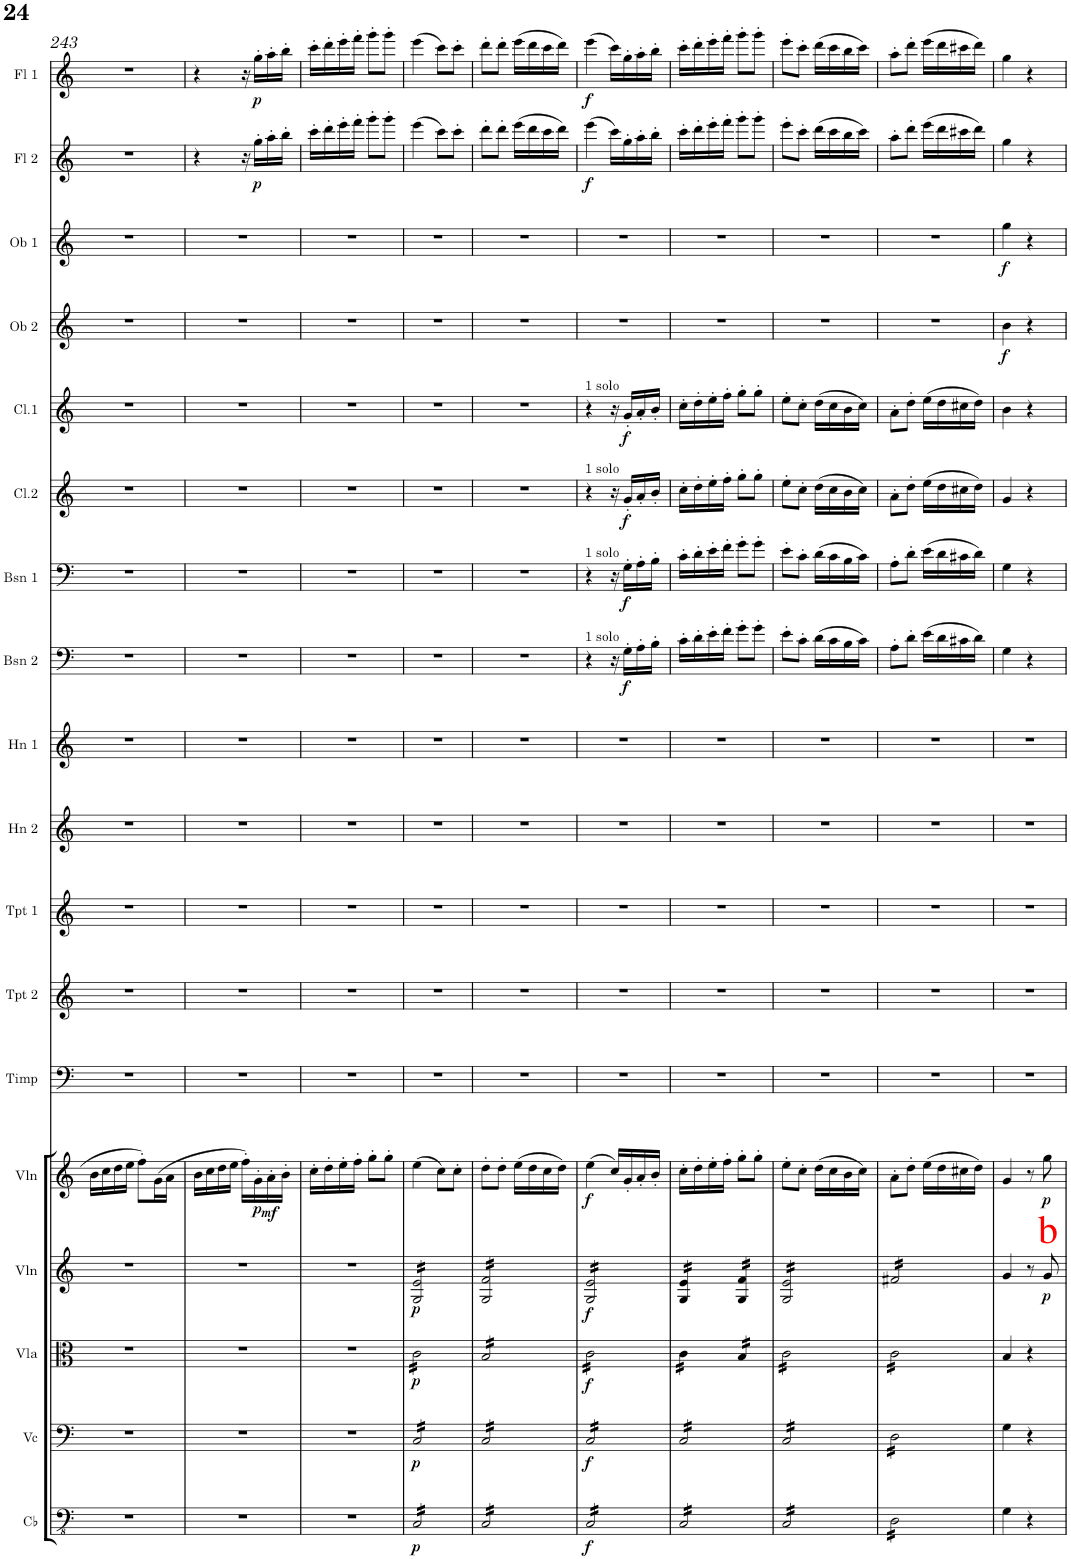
**kern	**dynam	**kern	**dynam	**kern	**dynam	**kern	**dynam	**kern	**text	**dynam	**kern	**kern	**kern	**kern	**kern	**kern	**dynam	**kern	**dynam	**kern	**dynam	**kern	**dynam	**kern	**dynam	**kern	**dynam	**kern	**dynam	**kern	**dynam
*part18	*part18	*part17	*part17	*part16	*part16	*part15	*part15	*part14	*part14	*part14	*part13	*part12	*part11	*part10	*part9	*part8	*part8	*part7	*part7	*part6	*part6	*part5	*part5	*part4	*part4	*part3	*part3	*part2	*part2	*part1	*part1
*staff18	*staff18	*staff17	*staff17	*staff16	*staff16	*staff15	*staff15	*staff14	*staff14	*staff14	*staff13	*staff12	*staff11	*staff10	*staff9	*staff8	*staff8	*staff7	*staff7	*staff6	*staff6	*staff5	*staff5	*staff4	*staff4	*staff3	*staff3	*staff2	*staff2	*staff1	*staff1
*I"Contrabass	*	*I"Violoncello	*	*I"Viola	*	*I"Violin	*	*I"Violin	*	*	*I"Timpani	*I"C Trumpet 2	*I"C Trumpet 1	*I"C Horn 2	*I"C Horn 1	*I"Bassoon 2	*	*I"Bassoon 1	*	*I"C Clarinet 2	*	*I"C Clarinet 1	*	*I"Oboe 2	*	*I"Oboe 1	*	*I"Flute 2	*	*I"Flute 1	*
*I'Cb	*	*I'Vc	*	*I'Vla	*	*I'Vln	*	*I'Vln	*	*	*I'Timp	*I'Tpt 2	*I'Tpt 1	*I'Hn 2	*I'Hn 1	*I'Bsn 2	*	*I'Bsn 1	*	*I'Cl.2	*	*I'Cl.1	*	*I'Ob 2	*	*I'Ob 1	*	*I'Fl 2	*	*I'Fl 1	*
!!LO:PB:g=z
*clefFv4	*	*clefF4	*	*clefC3	*	*clefG2	*	*clefG2	*	*	*clefF4	*clefG2	*clefG2	*clefG2	*clefG2	*clefF4	*	*clefF4	*	*clefG2	*	*clefG2	*	*clefG2	*	*clefG2	*	*clefG2	*	*clefG2	*
*	*	*	*	*	*	*	*	*	*	*	*	*	*	*Trd7c12	*Trd7c12	*	*	*	*	*Trd1c2	*	*Trd1c2	*	*	*	*	*	*	*	*	*
*k[]	*	*k[]	*	*k[]	*	*k[]	*	*k[]	*	*	*k[]	*k[]	*k[]	*k[]	*k[]	*k[]	*	*k[]	*	*k[]	*	*k[]	*	*k[]	*	*k[]	*	*k[]	*	*k[]	*
*M2/4	*	*M2/4	*	*M2/4	*	*M2/4	*	*M2/4	*	*	*M2/4	*M2/4	*M2/4	*M2/4	*M2/4	*M2/4	*	*M2/4	*	*M2/4	*	*M2/4	*	*M2/4	*	*M2/4	*	*M2/4	*	*M2/4	*
=243	=243	=243	=243	=243	=243	=243	=243	=243	=243	=243	=243	=243	=243	=243	=243	=243	=243	=243	=243	=243	=243	=243	=243	=243	=243	=243	=243	=243	=243	=243	=243
2r	.	2r	.	2r	.	2r	.	16b\LL	.	.	2r	2r	2r	2r	2r	2r	.	2r	.	2r	.	2r	.	2r	.	2r	.	2r	.	2r	.
.	.	.	.	.	.	.	.	16cc\	.	.	.	.	.	.	.	.	.	.	.	.	.	.	.	.	.	.	.	.	.	.	.
.	.	.	.	.	.	.	.	16dd\	.	.	.	.	.	.	.	.	.	.	.	.	.	.	.	.	.	.	.	.	.	.	.
.	.	.	.	.	.	.	.	16ee\JJ	.	.	.	.	.	.	.	.	.	.	.	.	.	.	.	.	.	.	.	.	.	.	.
.	.	.	.	.	.	.	.	8ff'\L	.	.	.	.	.	.	.	.	.	.	.	.	.	.	.	.	.	.	.	.	.	.	.
.	.	.	.	.	.	.	.	(16g\L	.	.	.	.	.	.	.	.	.	.	.	.	.	.	.	.	.	.	.	.	.	.	.
.	.	.	.	.	.	.	.	16a\JJ	.	.	.	.	.	.	.	.	.	.	.	.	.	.	.	.	.	.	.	.	.	.	.
=244	=244	=244	=244	=244	=244	=244	=244	=244	=244	=244	=244	=244	=244	=244	=244	=244	=244	=244	=244	=244	=244	=244	=244	=244	=244	=244	=244	=244	=244	=244	=244
2r	.	2r	.	2r	.	2r	.	16b\LL	.	.	2r	2r	2r	2r	2r	2r	.	2r	.	2r	.	2r	.	2r	.	2r	.	4r	.	4r	.
.	.	.	.	.	.	.	.	16cc\	.	.	.	.	.	.	.	.	.	.	.	.	.	.	.	.	.	.	.	.	.	.	.
.	.	.	.	.	.	.	.	16dd\	.	.	.	.	.	.	.	.	.	.	.	.	.	.	.	.	.	.	.	.	.	.	.
.	.	.	.	.	.	.	.	16ee\JJ	.	.	.	.	.	.	.	.	.	.	.	.	.	.	.	.	.	.	.	.	.	.	.
.	.	.	.	.	.	.	.	16ff'\LL)	.	.	.	.	.	.	.	.	.	.	.	.	.	.	.	.	.	.	.	16r	.	16r	.
!	!	!	!	!	!	!	!	!	!	!LO:DY:b	!	!	!	!	!	!	!	!	!	!	!	!	!	!	!	!	!	!	!LO:DY:b	!	!LO:DY:b
.	.	.	.	.	.	.	.	16g'\	.	p	.	.	.	.	.	.	.	.	.	.	.	.	.	.	.	.	.	16gg'\LL	p	16gg'\LL	p
!	!	!	!	!	!	!	!	!	!	!LO:DY:b	!	!	!	!	!	!	!	!	!	!	!	!	!	!	!	!	!	!	!	!	!
.	.	.	.	.	.	.	.	16a'\	.	mf	.	.	.	.	.	.	.	.	.	.	.	.	.	.	.	.	.	16aa'\	.	16aa'\	.
.	.	.	.	.	.	.	.	16b'\JJ	.	.	.	.	.	.	.	.	.	.	.	.	.	.	.	.	.	.	.	16bb'\JJ	.	16bb'\JJ	.
=245	=245	=245	=245	=245	=245	=245	=245	=245	=245	=245	=245	=245	=245	=245	=245	=245	=245	=245	=245	=245	=245	=245	=245	=245	=245	=245	=245	=245	=245	=245	=245
2r	.	2r	.	2r	.	2r	.	16cc'\LL	.	.	2r	2r	2r	2r	2r	2r	.	2r	.	2r	.	2r	.	2r	.	2r	.	16ccc'\LL	.	16ccc'\LL	.
.	.	.	.	.	.	.	.	16dd'\	.	.	.	.	.	.	.	.	.	.	.	.	.	.	.	.	.	.	.	16ddd'\	.	16ddd'\	.
.	.	.	.	.	.	.	.	16ee'\	.	.	.	.	.	.	.	.	.	.	.	.	.	.	.	.	.	.	.	16eee'\	.	16eee'\	.
.	.	.	.	.	.	.	.	16ff'\JJ	.	.	.	.	.	.	.	.	.	.	.	.	.	.	.	.	.	.	.	16fff'\JJ	.	16fff'\JJ	.
.	.	.	.	.	.	.	.	8gg'\L	.	.	.	.	.	.	.	.	.	.	.	.	.	.	.	.	.	.	.	8ggg'\L	.	8ggg'\L	.
.	.	.	.	.	.	.	.	8gg'\J	.	.	.	.	.	.	.	.	.	.	.	.	.	.	.	.	.	.	.	8ggg'\J	.	8ggg'\J	.
=246	=246	=246	=246	=246	=246	=246	=246	=246	=246	=246	=246	=246	=246	=246	=246	=246	=246	=246	=246	=246	=246	=246	=246	=246	=246	=246	=246	=246	=246	=246	=246
!	!LO:DY:b	!	!LO:DY:b	!	!LO:DY:b	!	!LO:DY:b	!	!	!	!	!	!	!	!	!	!	!	!	!	!	!	!	!	!	!	!	!	!	!	!
*tremolo	*	*	*	*	*	*	*	*	*	*	*	*	*	*	*	*	*	*	*	*	*	*	*	*	*	*	*	*	*	*	*
*	*	*tremolo	*	*	*	*	*	*	*	*	*	*	*	*	*	*	*	*	*	*	*	*	*	*	*	*	*	*	*	*	*
*	*	*	*	*tremolo	*	*	*	*	*	*	*	*	*	*	*	*	*	*	*	*	*	*	*	*	*	*	*	*	*	*	*
*	*	*	*	*	*	*tremolo	*	*	*	*	*	*	*	*	*	*	*	*	*	*	*	*	*	*	*	*	*	*	*	*	*
16CC/LL	p	16C/LL	p	16c\LL	p	16G/ 16e/LL	p	(4ee\	.	.	2r	2r	2r	2r	2r	2r	.	2r	.	2r	.	2r	.	2r	.	2r	.	(4eee\	.	(4eee\	.
16CC/	.	16C/	.	16c\	.	16G/ 16e/	.	.	.	.	.	.	.	.	.	.	.	.	.	.	.	.	.	.	.	.	.	.	.	.	.
16CC/	.	16C/	.	16c\	.	16G/ 16e/	.	.	.	.	.	.	.	.	.	.	.	.	.	.	.	.	.	.	.	.	.	.	.	.	.
16CC/	.	16C/	.	16c\	.	16G/ 16e/	.	.	.	.	.	.	.	.	.	.	.	.	.	.	.	.	.	.	.	.	.	.	.	.	.
16CC/	.	16C/	.	16c\	.	16G/ 16e/	.	8cc\L)	.	.	.	.	.	.	.	.	.	.	.	.	.	.	.	.	.	.	.	8ccc\L)	.	8ccc\L)	.
16CC/	.	16C/	.	16c\	.	16G/ 16e/	.	.	.	.	.	.	.	.	.	.	.	.	.	.	.	.	.	.	.	.	.	.	.	.	.
16CC/	.	16C/	.	16c\	.	16G/ 16e/	.	8cc'\J	.	.	.	.	.	.	.	.	.	.	.	.	.	.	.	.	.	.	.	8ccc'\J	.	8ccc'\J	.
16CC/JJ	.	16C/JJ	.	16c\JJ	.	16G/ 16e/JJ	.	.	.	.	.	.	.	.	.	.	.	.	.	.	.	.	.	.	.	.	.	.	.	.	.
=247	=247	=247	=247	=247	=247	=247	=247	=247	=247	=247	=247	=247	=247	=247	=247	=247	=247	=247	=247	=247	=247	=247	=247	=247	=247	=247	=247	=247	=247	=247	=247
16CC/LL	.	16C/LL	.	16B/LL	.	16G/ 16f/LL	.	8dd'\L	.	.	2r	2r	2r	2r	2r	2r	.	2r	.	2r	.	2r	.	2r	.	2r	.	8ddd'\L	.	8ddd'\L	.
16CC/	.	16C/	.	16B/	.	16G/ 16f/	.	.	.	.	.	.	.	.	.	.	.	.	.	.	.	.	.	.	.	.	.	.	.	.	.
16CC/	.	16C/	.	16B/	.	16G/ 16f/	.	8dd'\J	.	.	.	.	.	.	.	.	.	.	.	.	.	.	.	.	.	.	.	8ddd'\J	.	8ddd'\J	.
16CC/	.	16C/	.	16B/	.	16G/ 16f/	.	.	.	.	.	.	.	.	.	.	.	.	.	.	.	.	.	.	.	.	.	.	.	.	.
16CC/	.	16C/	.	16B/	.	16G/ 16f/	.	(16ee\LL	.	.	.	.	.	.	.	.	.	.	.	.	.	.	.	.	.	.	.	(16eee\LL	.	(16eee\LL	.
16CC/	.	16C/	.	16B/	.	16G/ 16f/	.	16dd\	.	.	.	.	.	.	.	.	.	.	.	.	.	.	.	.	.	.	.	16ddd\	.	16ddd\	.
16CC/	.	16C/	.	16B/	.	16G/ 16f/	.	16cc\	.	.	.	.	.	.	.	.	.	.	.	.	.	.	.	.	.	.	.	16ccc\	.	16ccc\	.
16CC/JJ	.	16C/JJ	.	16B/JJ	.	16G/ 16f/JJ	.	16dd\JJ)	.	.	.	.	.	.	.	.	.	.	.	.	.	.	.	.	.	.	.	16ddd\JJ)	.	16ddd\JJ)	.
=248	=248	=248	=248	=248	=248	=248	=248	=248	=248	=248	=248	=248	=248	=248	=248	=248	=248	=248	=248	=248	=248	=248	=248	=248	=248	=248	=248	=248	=248	=248	=248
!	!	!	!	!	!	!	!	!	!	!	!	!	!	!	!	!	!	!	!	!	!	!LO:TX:a:t=1 solo	!	!	!	!	!	!	!	!	!
!	!	!	!	!	!	!	!	!	!	!	!	!	!	!	!	!	!	!	!	!LO:TX:a:t=1 solo	!	!	!	!	!	!	!	!	!	!	!
!	!	!	!	!	!	!	!	!	!	!	!	!	!	!	!	!	!	!LO:TX:a:t=1 solo	!	!	!	!	!	!	!	!	!	!	!	!	!
!	!	!	!	!	!	!	!	!	!	!	!	!	!	!	!	!LO:TX:a:t=1 solo	!	!	!	!	!	!	!	!	!	!	!	!	!	!	!
!	!LO:DY:b	!	!LO:DY:b	!	!LO:DY:b	!	!LO:DY:b	!	!	!LO:DY:b	!	!	!	!	!	!	!	!	!	!	!	!	!	!	!	!	!	!	!LO:DY:b	!	!LO:DY:b
16CC/LL	f	16C/LL	f	16c\LL	f	16G/ 16e/LL	f	(4ee\	.	f	2r	2r	2r	2r	2r	4r	.	4r	.	4r	.	4r	.	2r	.	2r	.	(4eee\	f	(4eee\	f
16CC/	.	16C/	.	16c\	.	16G/ 16e/	.	.	.	.	.	.	.	.	.	.	.	.	.	.	.	.	.	.	.	.	.	.	.	.	.
16CC/	.	16C/	.	16c\	.	16G/ 16e/	.	.	.	.	.	.	.	.	.	.	.	.	.	.	.	.	.	.	.	.	.	.	.	.	.
16CC/	.	16C/	.	16c\	.	16G/ 16e/	.	.	.	.	.	.	.	.	.	.	.	.	.	.	.	.	.	.	.	.	.	.	.	.	.
16CC/	.	16C/	.	16c\	.	16G/ 16e/	.	16cc/LL)	.	.	.	.	.	.	.	16r	.	16r	.	16r	.	16r	.	.	.	.	.	16ccc\LL)	.	16ccc\LL)	.
!	!	!	!	!	!	!	!	!	!	!	!	!	!	!	!	!	!LO:DY:b	!	!LO:DY:b	!	!LO:DY:b	!	!LO:DY:b	!	!	!	!	!	!	!	!
16CC/	.	16C/	.	16c\	.	16G/ 16e/	.	16g'/	.	.	.	.	.	.	.	16G'\LL	f	16G'\LL	f	16g'/LL	f	16g'/LL	f	.	.	.	.	16gg'\	.	16gg'\	.
16CC/	.	16C/	.	16c\	.	16G/ 16e/	.	16a'/	.	.	.	.	.	.	.	16A'\	.	16A'\	.	16a'/	.	16a'/	.	.	.	.	.	16aa'\	.	16aa'\	.
16CC/JJ	.	16C/JJ	.	16c\JJ	.	16G/ 16e/JJ	.	16b'/JJ	.	.	.	.	.	.	.	16B'\JJ	.	16B'\JJ	.	16b'/JJ	.	16b'/JJ	.	.	.	.	.	16bb'\JJ	.	16bb'\JJ	.
=249	=249	=249	=249	=249	=249	=249	=249	=249	=249	=249	=249	=249	=249	=249	=249	=249	=249	=249	=249	=249	=249	=249	=249	=249	=249	=249	=249	=249	=249	=249	=249
16CC/LL	.	16C/LL	.	16c\LL	.	16G/ 16e/LL	.	16cc'\LL	.	.	2r	2r	2r	2r	2r	16c'\LL	.	16c'\LL	.	16cc'\LL	.	16cc'\LL	.	2r	.	2r	.	16ccc'\LL	.	16ccc'\LL	.
16CC/	.	16C/	.	16c\	.	16G/ 16e/	.	16dd'\	.	.	.	.	.	.	.	16d'\	.	16d'\	.	16dd'\	.	16dd'\	.	.	.	.	.	16ddd'\	.	16ddd'\	.
16CC/	.	16C/	.	16c\	.	16G/ 16e/	.	16ee'\	.	.	.	.	.	.	.	16e'\	.	16e'\	.	16ee'\	.	16ee'\	.	.	.	.	.	16eee'\	.	16eee'\	.
16CC/	.	16C/	.	16c\JJ	.	16G/ 16e/JJ	.	16ff'\JJ	.	.	.	.	.	.	.	16f'\JJ	.	16f'\JJ	.	16ff'\JJ	.	16ff'\JJ	.	.	.	.	.	16fff'\JJ	.	16fff'\JJ	.
16CC/	.	16C/	.	16B/LL	.	16G/ 16f/LL	.	8gg'\L	.	.	.	.	.	.	.	8g'\L	.	8g'\L	.	8gg'\L	.	8gg'\L	.	.	.	.	.	8ggg'\L	.	8ggg'\L	.
16CC/	.	16C/	.	16B/	.	16G/ 16f/	.	.	.	.	.	.	.	.	.	.	.	.	.	.	.	.	.	.	.	.	.	.	.	.	.
16CC/	.	16C/	.	16B/	.	16G/ 16f/	.	8gg'\J	.	.	.	.	.	.	.	8g'\J	.	8g'\J	.	8gg'\J	.	8gg'\J	.	.	.	.	.	8ggg'\J	.	8ggg'\J	.
16CC/JJ	.	16C/JJ	.	16B/JJ	.	16G/ 16f/JJ	.	.	.	.	.	.	.	.	.	.	.	.	.	.	.	.	.	.	.	.	.	.	.	.	.
=250	=250	=250	=250	=250	=250	=250	=250	=250	=250	=250	=250	=250	=250	=250	=250	=250	=250	=250	=250	=250	=250	=250	=250	=250	=250	=250	=250	=250	=250	=250	=250
16CC/LL	.	16C/LL	.	16c\LL	.	16G/ 16e/LL	.	8ee'\L	.	.	2r	2r	2r	2r	2r	8e'\L	.	8e'\L	.	8ee'\L	.	8ee'\L	.	2r	.	2r	.	8eee'\L	.	8eee'\L	.
16CC/	.	16C/	.	16c\	.	16G/ 16e/	.	.	.	.	.	.	.	.	.	.	.	.	.	.	.	.	.	.	.	.	.	.	.	.	.
16CC/	.	16C/	.	16c\	.	16G/ 16e/	.	8cc'\J	.	.	.	.	.	.	.	8c'\J	.	8c'\J	.	8cc'\J	.	8cc'\J	.	.	.	.	.	8ccc'\J	.	8ccc'\J	.
16CC/	.	16C/	.	16c\	.	16G/ 16e/	.	.	.	.	.	.	.	.	.	.	.	.	.	.	.	.	.	.	.	.	.	.	.	.	.
16CC/	.	16C/	.	16c\	.	16G/ 16e/	.	(16dd\LL	.	.	.	.	.	.	.	(16d\LL	.	(16d\LL	.	(16dd\LL	.	(16dd\LL	.	.	.	.	.	(16ddd\LL	.	(16ddd\LL	.
16CC/	.	16C/	.	16c\	.	16G/ 16e/	.	16cc\	.	.	.	.	.	.	.	16c\	.	16c\	.	16cc\	.	16cc\	.	.	.	.	.	16ccc\	.	16ccc\	.
16CC/	.	16C/	.	16c\	.	16G/ 16e/	.	16b\	.	.	.	.	.	.	.	16B\	.	16B\	.	16b\	.	16b\	.	.	.	.	.	16bb\	.	16bb\	.
16CC/JJ	.	16C/JJ	.	16c\JJ	.	16G/ 16e/JJ	.	16cc\JJ)	.	.	.	.	.	.	.	16c\JJ)	.	16c\JJ)	.	16cc\JJ)	.	16cc\JJ)	.	.	.	.	.	16ccc\JJ)	.	16ccc\JJ)	.
=251	=251	=251	=251	=251	=251	=251	=251	=251	=251	=251	=251	=251	=251	=251	=251	=251	=251	=251	=251	=251	=251	=251	=251	=251	=251	=251	=251	=251	=251	=251	=251
16DD\LL	.	16D\LL	.	16c\LL	.	16f#X/LL	.	8a'\L	.	.	2r	2r	2r	2r	2r	8A'\L	.	8A'\L	.	8a'\L	.	8a'\L	.	2r	.	2r	.	8aa'\L	.	8aa'\L	.
16DD\	.	16D\	.	16c\	.	16f#X/	.	.	.	.	.	.	.	.	.	.	.	.	.	.	.	.	.	.	.	.	.	.	.	.	.
16DD\	.	16D\	.	16c\	.	16f#X/	.	8dd'\J	.	.	.	.	.	.	.	8d'\J	.	8d'\J	.	8dd'\J	.	8dd'\J	.	.	.	.	.	8ddd'\J	.	8ddd'\J	.
16DD\	.	16D\	.	16c\	.	16f#X/	.	.	.	.	.	.	.	.	.	.	.	.	.	.	.	.	.	.	.	.	.	.	.	.	.
16DD\	.	16D\	.	16c\	.	16f#X/	.	(16ee\LL	.	.	.	.	.	.	.	(16e\LL	.	(16e\LL	.	(16ee\LL	.	(16ee\LL	.	.	.	.	.	(16eee\LL	.	(16eee\LL	.
16DD\	.	16D\	.	16c\	.	16f#X/	.	16dd\	.	.	.	.	.	.	.	16d\	.	16d\	.	16dd\	.	16dd\	.	.	.	.	.	16ddd\	.	16ddd\	.
16DD\	.	16D\	.	16c\	.	16f#X/	.	16cc#X\	.	.	.	.	.	.	.	16c#X\	.	16c#X\	.	16cc#X\	.	16cc#X\	.	.	.	.	.	16ccc#X\	.	16ccc#X\	.
16DD\JJ	.	16D\JJ	.	16c\JJ	.	16f#X/JJ	.	16dd\JJ)	.	.	.	.	.	.	.	16d\JJ)	.	16d\JJ)	.	16dd\JJ)	.	16dd\JJ)	.	.	.	.	.	16ddd\JJ)	.	16ddd\JJ)	.
*	*	*	*	*	*	*Xtremolo	*	*	*	*	*	*	*	*	*	*	*	*	*	*	*	*	*	*	*	*	*	*	*	*	*
*	*	*	*	*Xtremolo	*	*	*	*	*	*	*	*	*	*	*	*	*	*	*	*	*	*	*	*	*	*	*	*	*	*	*
*	*	*Xtremolo	*	*	*	*	*	*	*	*	*	*	*	*	*	*	*	*	*	*	*	*	*	*	*	*	*	*	*	*	*
*Xtremolo	*	*	*	*	*	*	*	*	*	*	*	*	*	*	*	*	*	*	*	*	*	*	*	*	*	*	*	*	*	*	*
=252	=252	=252	=252	=252	=252	=252	=252	=252	=252	=252	=252	=252	=252	=252	=252	=252	=252	=252	=252	=252	=252	=252	=252	=252	=252	=252	=252	=252	=252	=252	=252
!	!	!	!	!	!	!	!	!	!	!	!	!	!	!	!	!	!	!	!	!	!	!	!	!	!LO:DY:b	!	!LO:DY:b	!	!	!	!
4GG\	.	4G\	.	4B/	.	4g/	.	4g/	.	.	2r	2r	2r	2r	2r	4G\	.	4G\	.	4g/	.	4b\	.	4b\	f	4gg\	f	4gg\	.	4gg\	.
4r	.	4r	.	4r	.	8r	.	8r	.	.	.	.	.	.	.	4r	.	4r	.	4r	.	4r	.	4r	.	4r	.	4r	.	4r	.
!	!	!	!	!	!	!	!LO:DY:b	!	!LO:LY:b:color=#FF0000	!LO:DY:b	!	!	!	!	!	!	!	!	!	!	!	!	!	!	!	!	!	!	!	!	!
.	.	.	.	.	.	8g/	p	8gg\	b	p	.	.	.	.	.	.	.	.	.	.	.	.	.	.	.	.	.	.	.	.	.
=	=	=	=	=	=	=	=	=	=	=	=	=	=	=	=	=	=	=	=	=	=	=	=	=	=	=	=	=	=	=	=
*-	*-	*-	*-	*-	*-	*-	*-	*-	*-	*-	*-	*-	*-	*-	*-	*-	*-	*-	*-	*-	*-	*-	*-	*-	*-	*-	*-	*-	*-	*-	*-
